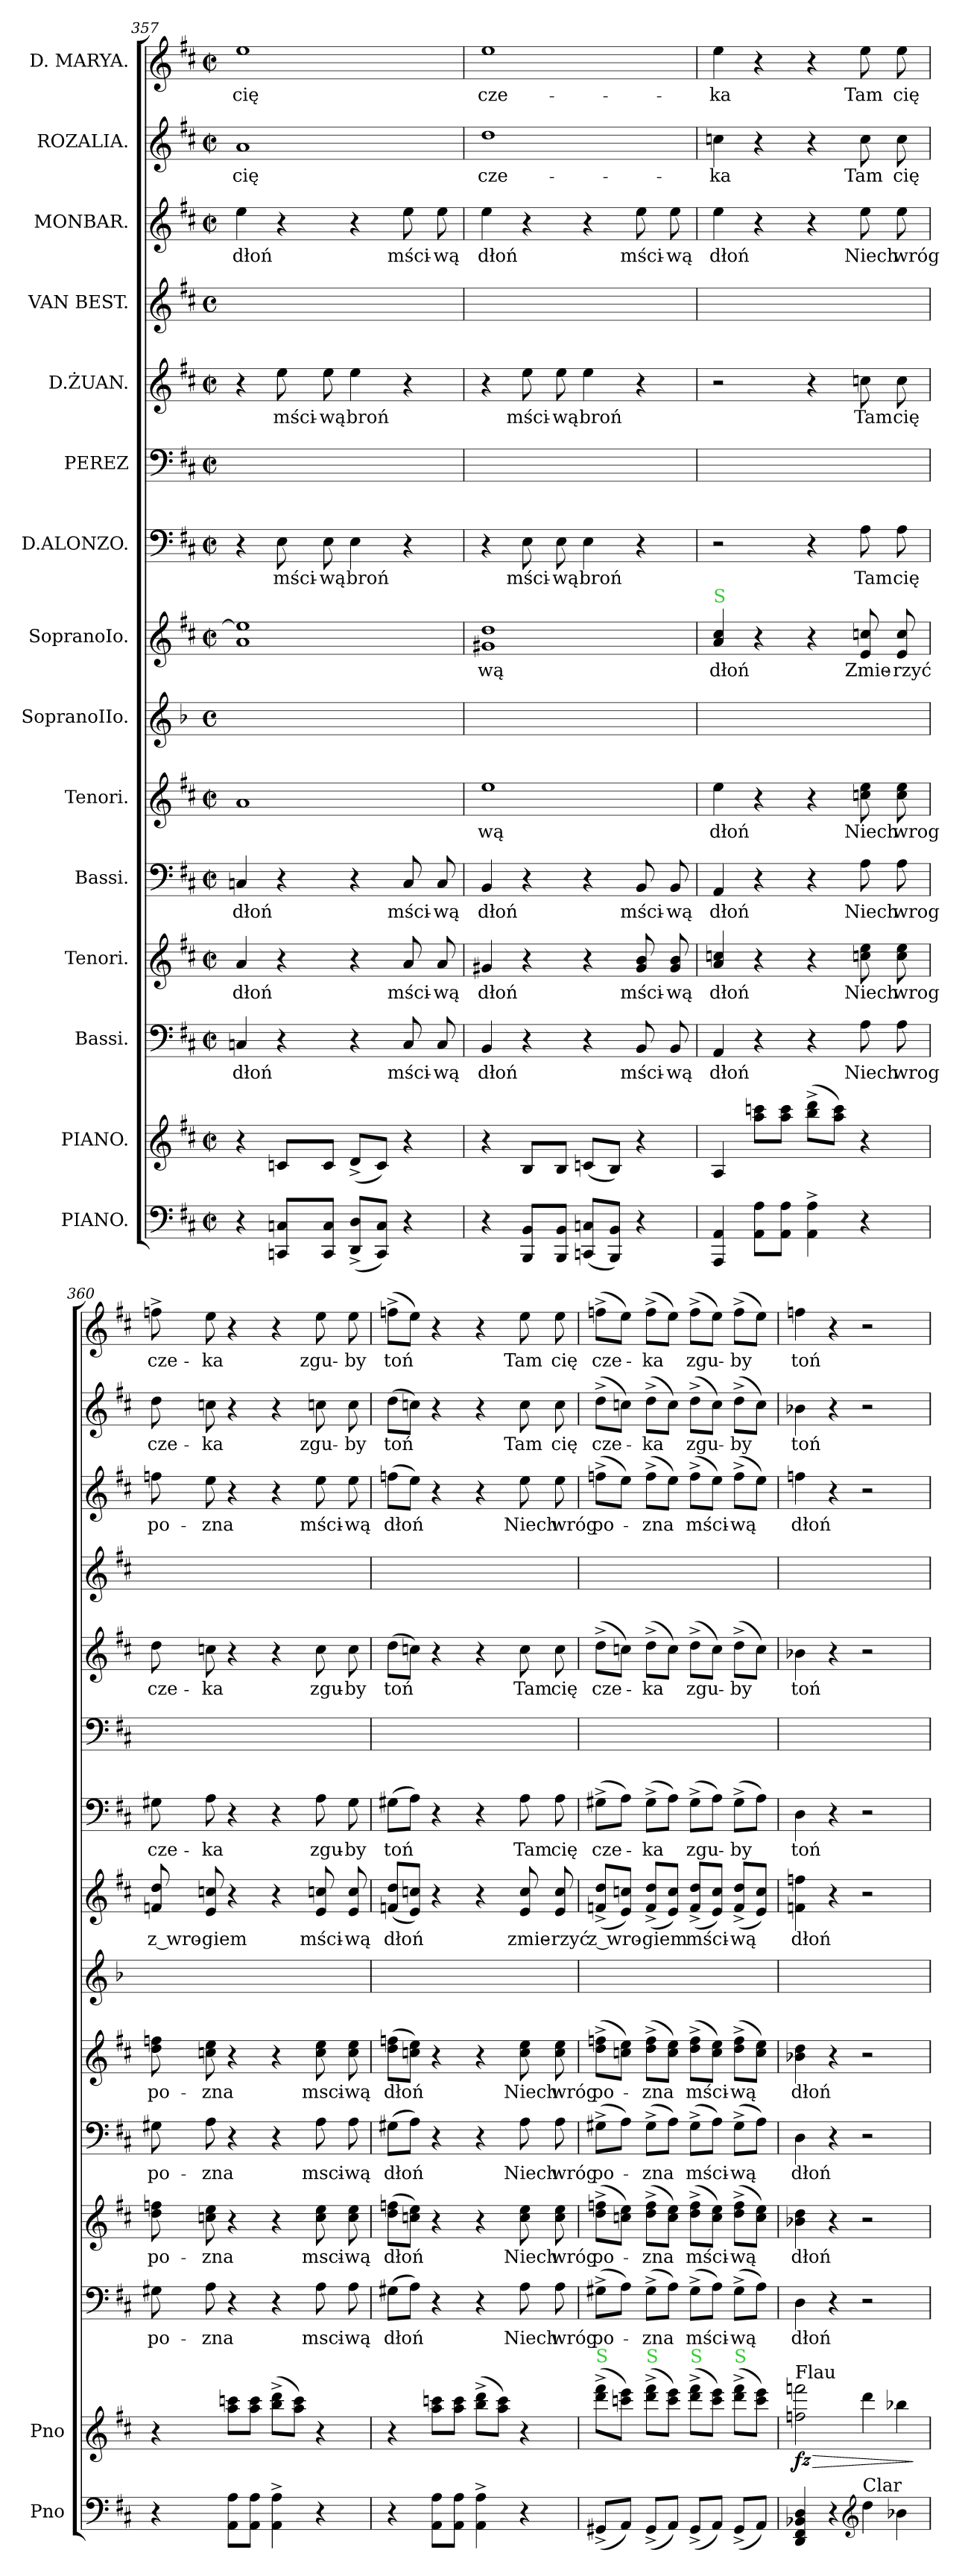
**kern	**kern	**dynam	**kern	**text	**kern	**text	**kern	**text	**kern	**text	**kern	**kern	**text	**kern	**text	**kern	**text	**kern	**text	**kern	**text	**kern	**text	**kern	**text	**kern	**text
*part15	*part14	*part14	*part13	*part13	*part12	*part12	*part11	*part11	*part10	*part10	*part9	*part8	*part8	*part7	*part7	*part6	*part6	*part5	*part5	*part4	*part4	*part3	*part3	*part2	*part2	*part1	*part1
*staff15	*staff14	*staff14	*staff13	*staff13	*staff12	*staff12	*staff11	*staff11	*staff10	*staff10	*staff9	*staff8	*staff8	*staff7	*staff7	*staff6	*staff6	*staff5	*staff5	*staff4	*staff4	*staff3	*staff3	*staff2	*staff2	*staff1	*staff1
*I"PIANO.	*I"PIANO.	*	*I"Bassi.	*	*I"Tenori.	*	*I"Bassi.	*	*I"Tenori.	*	*I"SopranoIIo.	*I"SopranoIo.	*	*I"D.ALONZO.	*	*I"PEREZ	*	*I"D.ŻUAN.	*	*I"VAN BEST.	*	*I"MONBAR.	*	*I"ROZALIA.	*	*I"D. MARYA.	*
*I'Pno	*I'Pno	*	*	*	*	*	*	*	*	*	*	*	*	*	*	*	*	*	*	*	*	*	*	*	*	*	*
*clefF4	*clefG2	*	*clefF4	*	*clefG2	*	*clefF4	*	*clefG2	*	*clefG2	*clefG2	*	*clefF4	*	*clefF4	*	*clefG2	*	*clefG2	*	*clefG2	*	*clefG2	*	*clefG2	*
*	*	*	*	*	*ITrd8c12	*	*	*	*ITrd8c12	*	*	*	*	*	*	*	*	*ITrd8c12	*	*ITrd8c12	*	*ITrd8c12	*	*	*	*	*
*k[f#c#]	*k[f#c#]	*	*k[f#c#]	*	*k[f#c#]	*	*k[f#c#]	*	*k[f#c#]	*	*k[b-]	*k[f#c#]	*	*k[f#c#]	*	*k[f#c#]	*	*k[f#c#]	*	*k[f#c#]	*	*k[f#c#]	*	*k[f#c#]	*	*k[f#c#]	*
*M2/2	*M2/2	*	*M2/2	*	*M2/2	*	*M2/2	*	*M2/2	*	*M4/4	*M2/2	*	*M2/2	*	*M2/2	*	*M2/2	*	*M4/4	*	*M2/2	*	*M2/2	*	*M2/2	*
*met(c|)	*met(c|)	*	*met(c|)	*	*met(c|)	*	*met(c|)	*	*met(c|)	*	*met(c)	*met(c|)	*	*met(c|)	*	*met(c|)	*	*met(c|)	*	*met(c)	*	*met(c|)	*	*met(c|)	*	*met(c|)	*
=357	=357	=357	=357	=357	=357	=357	=357	=357	=357	=357	=357	=357	=357	=357	=357	=357	=357	=357	=357	=357	=357	=357	=357	=357	=357	=357	=357
4r	4r	.	4Cn/	dłoń	4A/	dłoń	4Cn/	dłoń	1A	.	1ryy	1a 1ee]	.	4r	.	4Cn/yy	dłoń	4r	.	4A/yy	dłoń	4e\	dłoń	1a	cię	1ee	cię
8CCn/ 8Cn/L	8cn/L	.	4r	.	4r	.	4r	.	.	.	.	.	.	8E\	mści-	4ryy	.	8e\	mści-	4ryy	.	4r	.	.	.	.	.
8CC/ 8C/J	8c/J	.	.	.	.	.	.	.	.	.	.	.	.	8E\	-wą	.	.	8e\	-wą	.	.	.	.	.	.	.	.
(8DD^>/ 8D^>/L	(8d^>/L	.	4r	.	4r	.	4r	.	.	.	.	.	.	4E\	broń	4ryy	.	4e\	broń	4ryy	.	4r	.	.	.	.	.
8CC/ 8C/J)	8c/J)	.	.	.	.	.	.	.	.	.	.	.	.	.	.	.	.	.	.	.	.	.	.	.	.	.	.
4r	4r	.	8C/	mści-	8A/	mści-	8C/	mści-	.	.	.	.	.	4r	.	8C/yy	mści-	4r	.	8A/yy	mści-	8e\	mści-	.	.	.	.
.	.	.	8C/	-wą	8A/	-wą	8C/	-wą	.	.	.	.	.	.	.	8C/yy	-wą	.	.	8A/yy	-wą	8e\	-wą	.	.	.	.
=358	=358	=358	=358	=358	=358	=358	=358	=358	=358	=358	=358	=358	=358	=358	=358	=358	=358	=358	=358	=358	=358	=358	=358	=358	=358	=358	=358
4r	4r	.	4BB/	dłoń	4G#X/	dłoń	4BB/	dłoń	1e	-wą	1ryy	1g#X 1dd	-wą	4r	.	4BB/yy	dłoń	4r	.	4G#X/yy	dłoń	4e\	dłoń	1dd	cze-	1ee	cze-
8BBB/ 8BB/L	8B/L	.	4r	.	4r	.	4r	.	.	.	.	.	.	8E\	mści-	4ryy	.	8e\	mści-	4ryy	.	4r	.	.	.	.	.
8BBB/ 8BB/J	8B/J	.	.	.	.	.	.	.	.	.	.	.	.	8E\	-wą	.	.	8e\	-wą	.	.	.	.	.	.	.	.
(8CCn/ 8Cn/L	(8cn/L	.	4r	.	4r	.	4r	.	.	.	.	.	.	4E\	broń	4ryy	.	4e\	broń	4ryy	.	4r	.	.	.	.	.
8BBB/ 8BB/J)	8B/J)	.	.	.	.	.	.	.	.	.	.	.	.	.	.	.	.	.	.	.	.	.	.	.	.	.	.
4r	4r	.	8BB/	mści-	8G#/ 8B/	mści-	8BB/	mści-	.	.	.	.	.	4r	.	8BB/yy	mści-	4r	.	8B\yy	mści-	8e\	mści-	.	.	.	.
.	.	.	8BB/	-wą	8G#/ 8B/	-wą	8BB/	-wą	.	.	.	.	.	.	.	8BB/yy	-wą	.	.	8B\yy	-wą	8e\	-wą	.	.	.	.
=359	=359	=359	=359	=359	=359	=359	=359	=359	=359	=359	=359	=359	=359	=359	=359	=359	=359	=359	=359	=359	=359	=359	=359	=359	=359	=359	=359
!	!	!	!	!	!	!	!	!	!	!	!	!LO:TX:a:color=limegreen:t=S	!	!	!	!	!	!	!	!	!	!	!	!	!	!	!
4AAA/ 4AA/	4A/	.	4AA/	dłoń	4A/ 4cn/	dłoń	4AA/	dłoń	4e\	dłoń	1ryy	4a/ 4cc#/	dłoń	2r	.	4AA/yy	dłoń	2r	.	4cn\yy	dłoń	4e\	dłoń	4ccn\	-ka	4ee\	-ka
8AA\ 8A\L	8aa\ 8cccn\L	.	4r	.	4r	.	4r	.	4r	.	.	4r	.	.	.	4ryy	.	.	.	4ryy	.	4r	.	4r	.	4r	.
8AA\ 8A\J	8aa\ 8ccc\J	.	.	.	.	.	.	.	.	.	.	.	.	.	.	.	.	.	.	.	.	.	.	.	.	.	.
4AA^\ 4A^\	(8bb^\ 8ddd^\L	.	4r	.	4r	.	4r	.	4r	.	.	4r	.	4r	.	4ryy	.	4r	.	4ryy	.	4r	.	4r	.	4r	.
.	8aa\ 8ccc\J)	.	.	.	.	.	.	.	.	.	.	.	.	.	.	.	.	.	.	.	.	.	.	.	.	.	.
4r	4r	.	8A\	Niech	8cn\ 8e\	Niech	8A\	Niech	8cn\ 8e\	Niech	.	8e/ 8ccn/	Zmie-	8A\	Tam	8A\yy	Niech	8cn\	Tam	8e\yy	Niech	8e\	Niech	8cc\	Tam	8ee\	Tam
.	.	.	8A\	wrog	8c\ 8e\	wrog	8A\	wrog	8c\ 8e\	wrog	.	8e/ 8cc/	-rzyć	8A\	cię	8A\yy	wrog	8c\	cię	8e\yy	wrog	8e\	wróg	8cc\	cię	8ee\	cię
=360	=360	=360	=360	=360	=360	=360	=360	=360	=360	=360	=360	=360	=360	=360	=360	=360	=360	=360	=360	=360	=360	=360	=360	=360	=360	=360	=360
4r	4r	.	8G#X\	po-	8d\ 8fn\	po-	8G#X\	po-	8d\ 8fn\	po-	1ryy	8fn/ 8dd/	z wro-	8G#X\	cze-	8G#X\yy	po-	8d\	cze-	8fn\yy	po-	8fn\	po-	8dd\	cze-	8ffn^\	cze-
.	.	.	8A\	-zna	8cn\ 8e\	-zna	8A\	-zna	8cn\ 8e\	-zna	.	8e/ 8ccn/	-giem	8A\	-ka	8A\yy	-zna	8cn\	-ka	8e\yy	-zna	8e\	-zna	8ccn\	-ka	8ee\	-ka
8AA\ 8A\L	8aa\ 8cccn\L	.	4r	.	4r	.	4r	.	4r	.	.	4r	.	4r	.	4ryy	.	4r	.	4ryy	.	4r	.	4r	.	4r	.
8AA\ 8A\J	8aa\ 8ccc\J	.	.	.	.	.	.	.	.	.	.	.	.	.	.	.	.	.	.	.	.	.	.	.	.	.	.
4AA^\ 4A^\	(8bb^\ 8ddd^\L	.	4r	.	4r	.	4r	.	4r	.	.	4r	.	4r	.	4ryy	.	4r	.	4ryy	.	4r	.	4r	.	4r	.
.	8aa\ 8ccc\J)	.	.	.	.	.	.	.	.	.	.	.	.	.	.	.	.	.	.	.	.	.	.	.	.	.	.
4r	4r	.	8A\	msci-	8c\ 8e\	msci-	8A\	msci-	8c\ 8e\	msci-	.	8e/ 8ccn/	mści-	8A\	zgu-	8A\yy	msci-	8c\	zgu-	8e\yy	msci-	8e\	mści-	8ccn\	zgu-	8ee\	zgu-
.	.	.	8A\	-wą	8c\ 8e\	-wą	8A\	-wą	8c\ 8e\	-wą	.	8e/ 8cc/	-wą	8G#\	-by	8A\yy	-wą	8c\	-by	8e\yy	-wą	8e\	-wą	8cc\	-by	8ee\	-by
=361	=361	=361	=361	=361	=361	=361	=361	=361	=361	=361	=361	=361	=361	=361	=361	=361	=361	=361	=361	=361	=361	=361	=361	=361	=361	=361	=361
4r	4r	.	(8G#X\L	dłoń	(8d\ 8fn\L	dłoń	(8G#X\L	dłoń	(8d\ 8fn\L	dłoń	1ryy	(8fn/ 8dd/L	dłoń	(8G#X\L	toń	(8G#X\Lyy	dłoń	(8d\L	toń	(8fn\Lyy	dłoń	(8fn\L	dłoń	(8dd\L	toń	(8ffn^\L	toń
.	.	.	8A\J)	.	8cn\ 8e\J)	.	8A\J)	.	8cn\ 8e\J)	.	.	8e/ 8ccn/J)	.	8A\J)	.	8A\Jyy)	.	8cn\J)	.	8e\Jyy)	.	8e\J)	.	8ccn\J)	.	8ee\J)	.
8AA\ 8A\L	8aa\ 8cccn\L	.	4r	.	4r	.	4r	.	4r	.	.	4r	.	4r	.	4ryy	.	4r	.	4ryy	.	4r	.	4r	.	4r	.
8AA\ 8A\J	8aa\ 8ccc\J	.	.	.	.	.	.	.	.	.	.	.	.	.	.	.	.	.	.	.	.	.	.	.	.	.	.
4AA^\ 4A^\	(8bb^\ 8ddd^\L	.	4r	.	4r	.	4r	.	4r	.	.	4r	.	4r	.	4ryy	.	4r	.	4ryy	.	4r	.	4r	.	4r	.
.	8aa\ 8ccc\J)	.	.	.	.	.	.	.	.	.	.	.	.	.	.	.	.	.	.	.	.	.	.	.	.	.	.
4r	4r	.	8A\	Niech	8c\ 8e\	Niech	8A\	Niech	8c\ 8e\	Niech	.	8e/ 8cc/	zmie-	8A\	Tam	8A\yy	Niech	8c\	Tam	8e\yy	Niech	8e\	Niech	8cc\	Tam	8ee\	Tam
.	.	.	8A\	wróg	8c\ 8e\	wróg	8A\	wróg	8c\ 8e\	wróg	.	8e/ 8cc/	-rzyć	8A\	cię	8A\yy	wróg	8c\	cię	8e\yy	wróg	8e\	wróg	8cc\	cię	8ee\	cię
=362	=362	=362	=362	=362	=362	=362	=362	=362	=362	=362	=362	=362	=362	=362	=362	=362	=362	=362	=362	=362	=362	=362	=362	=362	=362	=362	=362
!	!LO:TX:a:color=limegreen:t=S	!	!	!	!	!	!	!	!	!	!	!	!	!	!	!	!	!	!	!	!	!	!	!	!	!	!
(8GG#X^>/L	(8ddd^>\ 8fff#^>\L	.	(8G#X^\L	po-	(8d^\ 8fn^\L	po-	(8G#X^\L	po-	(8d^\ 8fn^\L	po-	1ryy	(8fn^>/ 8dd^>/L	z wro-	(8G#X^\L	cze-	(8G#X^\Lyy	po-	(8d^\L	cze-	(8fn^\Lyy	po-	(8fn^\L	po-	(8dd^\L	cze-	(8ffn^\L	cze-
8AA/J)	8cccn\ 8eee\J)	.	8A\J)	.	8cn\ 8e\J)	.	8A\J)	.	8cn\ 8e\J)	.	.	8e/ 8ccn/J)	.	8A\J)	.	8A\Jyy)	.	8cn\J)	.	8e\Jyy)	.	8e\J)	.	8ccn\J)	.	8ee\J)	.
!	!LO:TX:a:color=limegreen:t=S	!	!	!	!	!	!	!	!	!	!	!	!	!	!	!	!	!	!	!	!	!	!	!	!	!	!
(8GG#^>/L	(8ddd^>\ 8fff#^>\L	.	(8G#^\L	-zna	(8d^\ 8f^\L	-zna	(8G#^\L	-zna	(8d^\ 8f^\L	-zna	.	(8f^>/ 8dd^>/L	-giem	(8G#^\L	-ka	(8G#^\Lyy	-zna	(8d^\L	-ka	(8f^\Lyy	-zna	(8f^\L	-zna	(8dd^\L	-ka	(8ff^\L	-ka
8AA/J)	8ccc\ 8eee\J)	.	8A\J)	.	8c\ 8e\J)	.	8A\J)	.	8c\ 8e\J)	.	.	8e/ 8cc/J)	.	8A\J)	.	8A\Jyy)	.	8c\J)	.	8e\Jyy)	.	8e\J)	.	8cc\J)	.	8ee\J)	.
!	!LO:TX:a:color=limegreen:t=S	!	!	!	!	!	!	!	!	!	!	!	!	!	!	!	!	!	!	!	!	!	!	!	!	!	!
(8GG#^>/L	(8ddd^>\ 8fff#^>\L	.	(8G#^\L	mści-	(8d^\ 8f^\L	mści-	(8G#^\L	mści-	(8d^\ 8f^\L	mści-	.	(8f^>/ 8dd^>/L	mści-	(8G#^\L	zgu-	(8G#^\Lyy	mści-	(8d^\L	zgu-	(8f^\Lyy	mści-	(8f^\L	mści-	(8dd^\L	zgu-	(8ff^\L	zgu-
8AA/J)	8ccc\ 8eee\J)	.	8A\J)	.	8c\ 8e\J)	.	8A\J)	.	8c\ 8e\J)	.	.	8e/ 8cc/J)	.	8A\J)	.	8A\Jyy)	.	8c\J)	.	8e\Jyy)	.	8e\J)	.	8cc\J)	.	8ee\J)	.
!	!LO:TX:a:color=limegreen:t=S	!	!	!	!	!	!	!	!	!	!	!	!	!	!	!	!	!	!	!	!	!	!	!	!	!	!
(8GG#^>/L	(8ddd^>\ 8fff#^>\L	.	(8G#^\L	-wą	(8d^\ 8f^\L	-wą	(8G#^\L	-wą	(8d^\ 8f^\L	-wą	.	(8f^>/ 8dd^>/L	-wą	(8G#^\L	-by	(8G#^\Lyy	-wą	(8d^\L	-by	(8f^\Lyy	-wą	(8f^\L	-wą	(8dd^\L	-by	(8ff^\L	-by
8AA/J)	8ccc\ 8eee\J)	.	8A\J)	.	8c\ 8e\J)	.	8A\J)	.	8c\ 8e\J)	.	.	8e/ 8cc/J)	.	8A\J)	.	8A\Jyy)	.	8c\J)	.	8e\Jyy)	.	8e\J)	.	8cc\J)	.	8ee\J)	.
=363	=363	=363	=363	=363	=363	=363	=363	=363	=363	=363	=363	=363	=363	=363	=363	=363	=363	=363	=363	=363	=363	=363	=363	=363	=363	=363	=363
!	!LO:TX:a:t=Flau	!	!	!	!	!	!	!	!	!	!	!	!	!	!	!	!	!	!	!	!	!	!	!	!	!	!
!	!	!LO:HP:b	!	!	!	!	!	!	!	!	!	!	!	!	!	!	!	!	!	!	!	!	!	!	!	!	!
4DD/ 4FF#/ 4BB-X/ 4D/	2ffn\ 2fffn\	> fz	4D\	dłoń	4B-X\ 4d\	dłoń	4D\	dłoń	4B-X\ 4d\	dłoń	1ryy	4fn\ 4ffn\	dłoń	4D\	toń	4D\yy	dłoń	4B-X\	toń	4d\yy	dłoń	4fn\	dłoń	4b-X\	toń	4ffn\	toń
4r	.	.	4r	.	4r	.	4r	.	4r	.	.	4r	.	4r	.	4ryy	.	4r	.	4ryy	.	4r	.	4r	.	4r	.
*clefG2	*	*	*	*	*	*	*	*	*	*	*	*	*	*	*	*	*	*	*	*	*	*	*	*	*	*	*
!LO:TX:a:t=Clar	!	!	!	!	!	!	!	!	!	!	!	!	!	!	!	!	!	!	!	!	!	!	!	!	!	!	!
4dd\	4ddd\	.	2r	.	2r	.	2r	.	2r	.	.	2r	.	2r	.	2ryy	.	2r	.	2ryy	.	2r	.	2r	.	2r	.
4b-X\	4bb-X\	.	.	.	.	.	.	.	.	.	.	.	.	.	.	.	.	.	.	.	.	.	.	.	.	.	.
.	.	]	.	.	.	.	.	.	.	.	.	.	.	.	.	.	.	.	.	.	.	.	.	.	.	.	.
=	=	=	=	=	=	=	=	=	=	=	=	=	=	=	=	=	=	=	=	=	=	=	=	=	=	=	=
*-	*-	*-	*-	*-	*-	*-	*-	*-	*-	*-	*-	*-	*-	*-	*-	*-	*-	*-	*-	*-	*-	*-	*-	*-	*-	*-	*-
